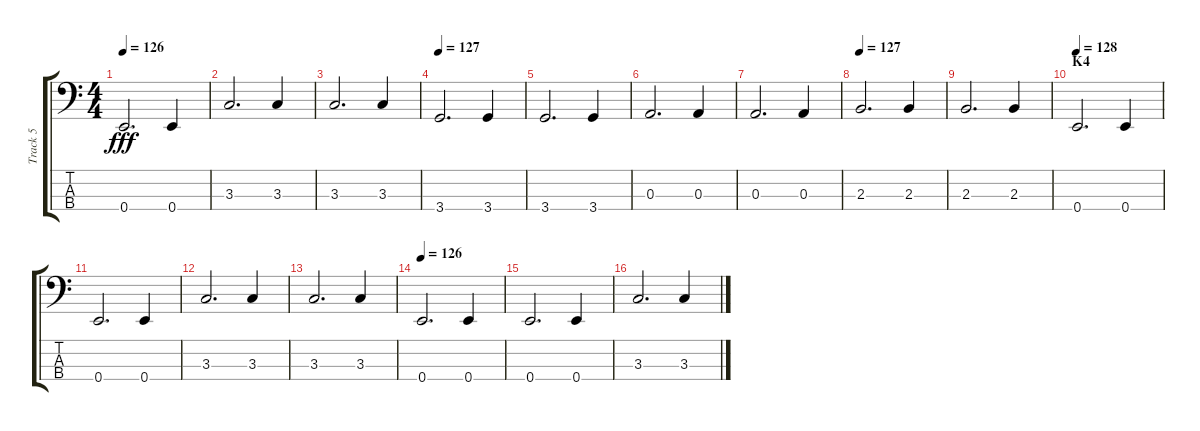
\track ("Track 5" "Track 5") {instrument electricbassfinger}
\staff {score tabs}
\tuning (G2 D2 A1 E1) {hide}
\ts (4 4)
\tempo 126
\clef f4
\ks c
0.4.2{d dy fff} 0.4.4 |
3.3.2{d} 3.3.4 |
3.3.2{d} 3.3.4 |
\tempo 127
3.4.2{d} 3.4.4 |
3.4.2{d} 3.4.4 |
0.3.2{d} 0.3.4 |
0.3.2{d} 0.3.4 |
\tempo 127
2.3.2{d} 2.3.4 |
2.3.2{d} 2.3.4 |
\section ("" "K4")
\tempo 128
0.4.2{d} 0.4.4 |
0.4.2{d} 0.4.4 |
3.3.2{d} 3.3.4 |
3.3.2{d} 3.3.4 |
\tempo 126
0.4.2{d} 0.4.4 |
0.4.2{d} 0.4.4 |
3.3.2{d} 3.3.4
